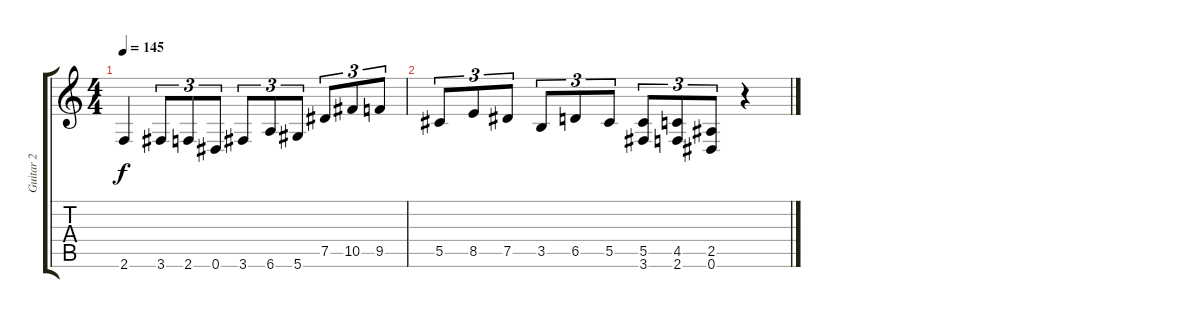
\track ("Guitar 2" "Guitar 2") {instrument distortionguitar}
\staff {score tabs}
\tuning (Eb4 Bb3 Gb3 Db3 Ab2 Eb2) {hide}
\ts (4 4)
\tempo 145
\clef g2
\ks c
2.6.4{dy f} 3.6.8{tu (3 2)} 2.6.8{tu (3 2)} 0.6.8{tu (3 2)} 3.6.8{tu (3 2)} 6.6.8{tu (3 2)} 5.6.8{tu (3 2)} 7.5.8{tu (3 2)} 10.5.8{tu (3 2)} 9.5.8{tu (3 2)} |
5.5.8{tu (3 2)} 8.5.8{tu (3 2)} 7.5.8{tu (3 2)} 3.5.8{tu (3 2)} 6.5.8{tu (3 2)} 5.5.8{tu (3 2)} (5.5 3.6).8{tu (3 2)} (4.5 2.6).8{tu (3 2)} (2.5 0.6).8{tu (3 2)} r.4
